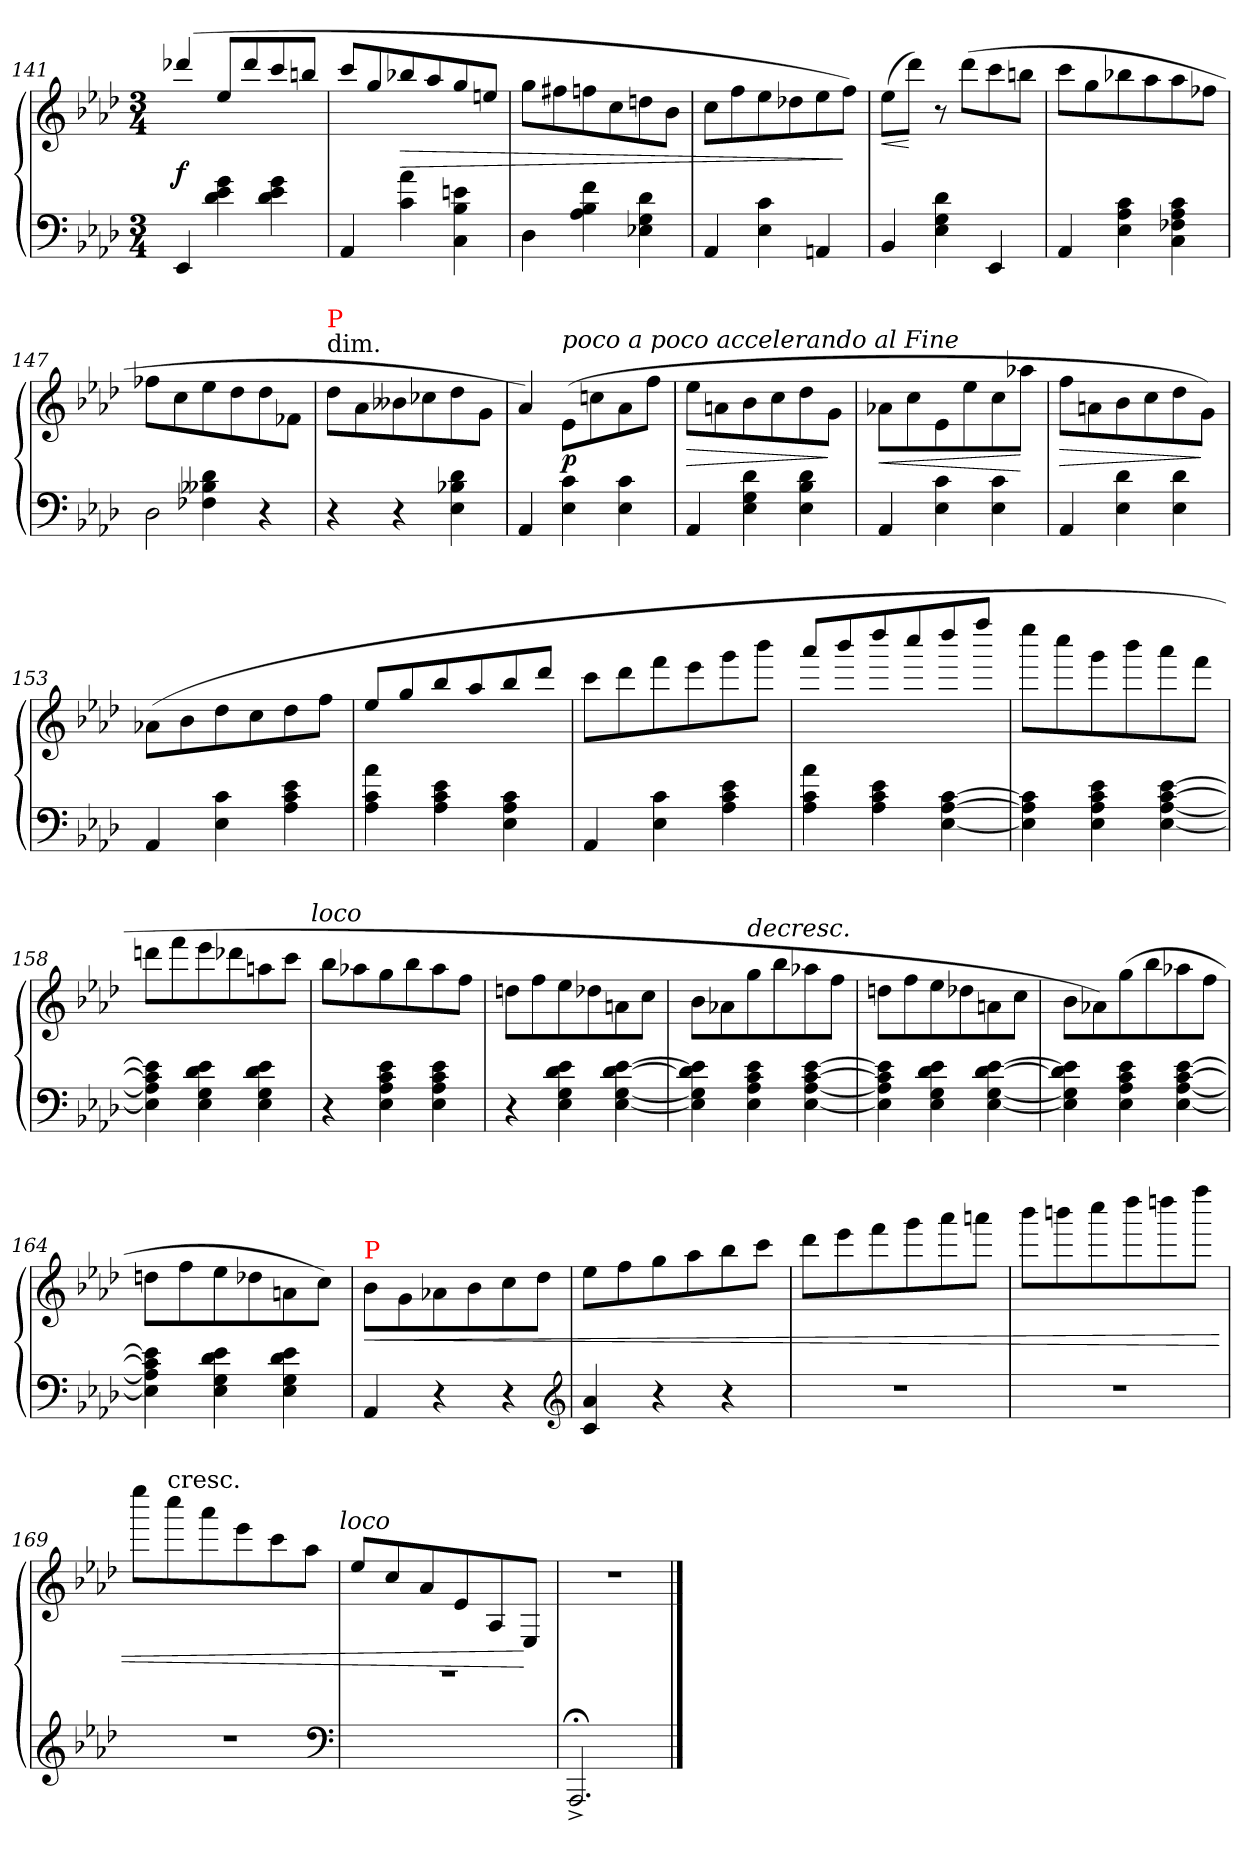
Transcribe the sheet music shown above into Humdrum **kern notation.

**kern	**kern	**dynam
*part1	*part1	*part1
*staff2	*staff1	*staff1/2
*clefF4	*clefG2	*
*k[b-e-a-d-]	*k[b-e-a-d-]	*
*M3/4	*M3/4	*
=141	=141	=141
4EE-	(>4ddd-X/	f
4d-\ 4e-\ 4g\	8ee-/L	.
.	8ddd-	.
4d-\ 4e-\ 4g\	8ccc	.
.	8bbnJ	.
=142	=142	=142
4AA-	8ccc/L	.
.	8gg	.
!	!	!LO:HP:b
4c\ 4a-\	8bb-X	>
.	8aa-	.
4C 4B- 4en	8gg	.
.	8eenJ	.
=143	=143	=143
4D-	8ggL	.
.	8ff#X	.
4A- 4B- 4f	8ffn	.
.	8cc	.
4E-X 4G 4d-	8ddn	.
.	8b-J	.
=144	=144	=144
4AA-	8ccL	.
.	8ff	.
4E- 4c	8ee-	.
.	8dd-X	.
4AAn	8ee-	.
.	8ffJ)	]
=145	=145	=145
!	!	!LO:HP:b
4BB-	(>8ee-L	<
.	8ddd-J)	[
4E- 4G 4d-	8r	.
.	(>8ddd-L	.
4EE-	8ccc	.
.	8bbnJ	.
=146	=146	=146
4AA-	8cccL	.
.	8gg	.
4E- 4A- 4c	8bb-X	.
.	8aa-	.
4C 4F-X 4A- 4c	8aa-	.
.	8ff-XJ	.
=147	=147	=147
*^	*	*
4rcyy	2D-	8ff-XL	.
.	.	8cc	.
4F-X\ 4B--X\ 4d-\	.	8ee-	.
.	.	8dd-	.
4reyy	4r	8dd-	.
.	.	8f-XJ	.
*v	*v	*	*
=148	=148	=148
!	!LO:TX:t=dim.	!
!	!LO:TX:color=#FF0000:t=P	!
4r	8dd-L	.
.	8a-	.
4r	8b--X	.
.	8cc-X	.
4E- 4B-X 4d-	8dd-	.
.	8gJ	.
=149	=149	=149
4AA-	4a-)	.
!	!LO:TX:a:i:t=poco a poco accelerando al Fine	!
4E- 4c	(>8e-L	p
.	8ccn	.
4E- 4c	8a-	.
.	8ffJ	.
=150	=150	=150
!	!	!LO:HP:b
4AA-	8ee-L	>
.	8an	.
4E- 4G 4d-	8b-	.
.	8cc	.
4E- 4B- 4d-	8dd-	.
.	8gJ	]
=151	=151	=151
!	!	!LO:HP:b
4AA-	8a-XL	<
.	8cc	.
4E- 4c	8e-	.
.	8ee-	.
4E- 4c	8cc	.
.	8aa-XJ	[
=152	=152	=152
!	!	!LO:HP:b
4AA-	8ffL	>
.	8an	.
4E- 4d-	8b-	.
.	8cc	.
4E- 4d-	8dd-	.
.	8gJ)	]
=153	=153	=153
4AA-	(>8a-XL	.
.	8b-	.
4E- 4c	8dd-	.
.	8cc	.
4A- 4c 4e-	8dd-	.
.	8ffJ	.
=154	=154	=154
4A- 4c 4a-	8ee-/L	.
.	8gg	.
4A- 4c 4e-	8bb-	.
.	8aa-	.
4E- 4A- 4c	8bb-	.
.	8ddd-J	.
=155	=155	=155
4AA-	8cccL	.
.	8ddd-	.
4E- 4c	8fff	.
.	8eee-	.
4A- 4c 4e-	8ggg	.
.	8bbb-J	.
=156	=156	=156
4A- 4c 4a-	8aaa-/L	.
.	8bbb-	.
4A- 4c 4e-	8dddd-	.
.	8cccc	.
[4E- [4A- [4c	8dddd-	.
.	8ffffJ	.
=157	=157	=157
4E-] 4A-] 4c]	8eeee-L	.
.	8cccc	.
4E- 4A- 4c 4e-	8ggg	.
.	8bbb-	.
[4E- [4A- [4c [4e-	8aaa-	.
.	8fffJ	.
=158	=158	=158
4E-] 4A-] 4c] 4e-]	8dddnL	.
.	8fff	.
4E- 4G 4d- 4e-	8eee-	.
.	8ddd-X	.
4E- 4G 4d- 4e-	8aan	.
.	8cccJ	.
!	!LO:TX:a:i:t=loco	!
=159	=159	=159
4r	8bb-L	.
.	8aa-X	.
4E- 4A- 4c 4e-	8gg	.
.	8bb-	.
4E- 4A- 4c 4e-	8aa-	.
.	8ffJ	.
=160	=160	=160
4r	8ddnL	.
.	8ff	.
4E- 4G 4d- 4e-	8ee-	.
.	8dd-X	.
[4E- [4G [4d- [4e-	8an	.
.	8ccJ	.
=161	=161	=161
4E-] 4G] 4d-] 4e-]	8b-L	.
.	8a-X	.
!	!LO:TX:i:t=decresc.	!
4E- 4A- 4c 4e-	8gg	.
.	8bb-	.
[4E- [4A- [4c [4e-	8aa-X	.
.	8ffJ	.
=162	=162	=162
4E-] 4A-] 4c] 4e-]	8ddnL	.
.	8ff	.
4E- 4G 4d- 4e-	8ee-	.
.	8dd-X	.
[4E- [4G [4d- [4e-	8an	.
.	8ccJ	.
=163	=163	=163
4E-] 4G] 4d-] 4e-]	8b-L	.
.	8a-X)	.
4E- 4A- 4c 4e-	(>8gg	.
.	8bb-	.
[4E- [4A- [4c [4e-	8aa-X	.
.	8ffJ	.
=164	=164	=164
4E-] 4A-] 4c] 4e-]	8ddnL	.
.	8ff	.
4E- 4G 4d- 4e-	8ee-	.
.	8dd-X	.
4E- 4G 4d- 4e-	8an	.
.	8ccJ)	.
=165	=165	=165
!	!LO:TX:a:color=#FF0000:t=P	!
!	!	!LO:HP:b
4AA-	8b-L	<
.	8g	.
4r	8a-X	.
.	8b-	.
4r	8cc	.
.	8dd-J	.
*clefG2	*	*
=166	=166	=166
4c 4a-	8ee-L	.
.	8ff	.
4r	8gg	.
.	8aa-	.
4r	8bb-	.
.	8cccJ	.
=167	=167	=167
2.rdd	8ddd-L	.
.	8eee-	.
.	8fff	.
.	8ggg	.
.	8aaa-	.
.	8aaanJ	.
=168	=168	=168
2.rdd	8bbb-L	.
.	8bbbn	.
.	8cccc	.
.	8dddd-	.
.	8ddddn	.
.	8ffffJ	.
=169	=169	=169
2.rdd	8eeee-L	.
!	!LO:TX:t=cresc.	!
.	8cccc	.
.	8aaa-	.
.	8eee-	.
.	8ccc	.
.	8aa-J	.
*clefF4	*	*
!	!LO:TX:a:i:t=loco	!
=170	=170	=170
2.rdd	8ee-L	.
.	8cc	.
.	8a-	.
.	8e-	.
.	8A-	.
.	8E-J	[
=171	=171	=171
2.AAA-;^<	2.rdd	.
==	==	==
*-	*-	*-
